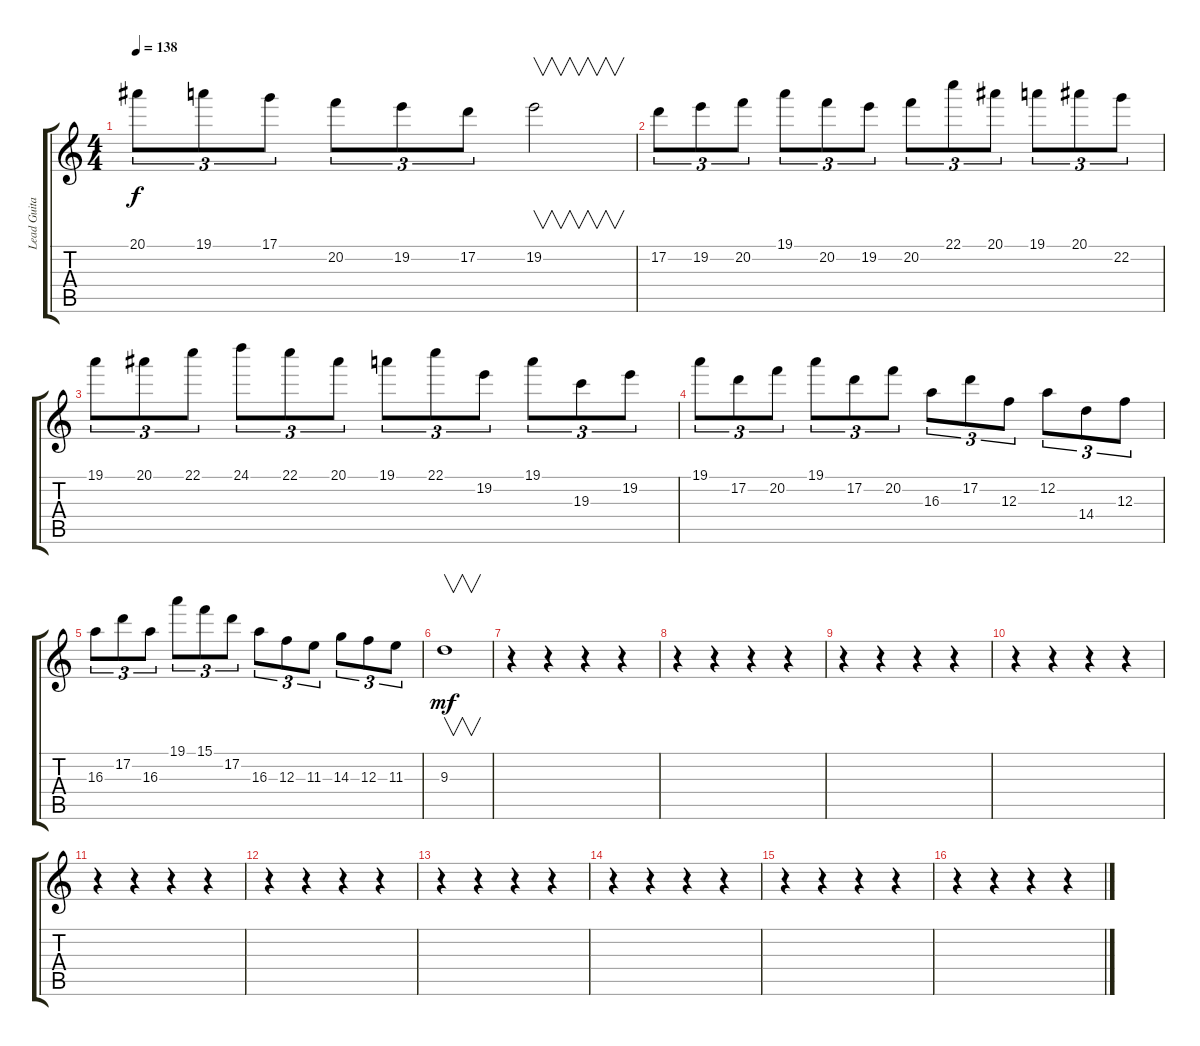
\track ("Lead Guitar" "Lead Guita") {instrument distortionguitar}
\staff {score tabs}
\tuning (D4 A3 F3 C3 G2 D2) {hide}
\ts (4 4)
\tempo 138
\clef g2
\ks c
20.1.8{tu (3 2) dy f} 19.1.8{tu (3 2)} 17.1.8{tu (3 2)} 20.2.8{tu (3 2)} 19.2.8{tu (3 2)} 17.2.8{tu (3 2)} 19.2.2{v} |
17.2.8{tu (3 2)} 19.2.8{tu (3 2)} 20.2.8{tu (3 2)} 19.1.8{tu (3 2)} 20.2.8{tu (3 2)} 19.2.8{tu (3 2)} 20.2.8{tu (3 2)} 22.1.8{tu (3 2)} 20.1.8{tu (3 2)} 19.1.8{tu (3 2)} 20.1.8{tu (3 2)} 22.2.8{tu (3 2)} |
19.1.8{tu (3 2)} 20.1.8{tu (3 2)} 22.1.8{tu (3 2)} 24.1.8{tu (3 2)} 22.1.8{tu (3 2)} 20.1.8{tu (3 2)} 19.1.8{tu (3 2)} 22.1.8{tu (3 2)} 19.2.8{tu (3 2)} 19.1.8{tu (3 2)} 19.3.8{tu (3 2)} 19.2.8{tu (3 2)} |
19.1.8{tu (3 2)} 17.2.8{tu (3 2)} 20.2.8{tu (3 2)} 19.1.8{tu (3 2)} 17.2.8{tu (3 2)} 20.2.8{tu (3 2)} 16.3.8{tu (3 2)} 17.2.8{tu (3 2)} 12.3.8{tu (3 2)} 12.2.8{tu (3 2)} 14.4.8{tu (3 2)} 12.3.8{tu (3 2)} |
16.3.8{tu (3 2)} 17.2.8{tu (3 2)} 16.3.8{tu (3 2)} 19.1.8{tu (3 2)} 15.1.8{tu (3 2)} 17.2.8{tu (3 2)} 16.3.8{tu (3 2)} 12.3.8{tu (3 2)} 11.3.8{tu (3 2)} 14.3.8{tu (3 2)} 12.3.8{tu (3 2)} 11.3.8{tu (3 2)} |
9.3.1{v dy mf} |
r.4 r.4 r.4 r.4 |
r.4 r.4 r.4 r.4 |
r.4 r.4 r.4 r.4 |
r.4 r.4 r.4 r.4 |
r.4 r.4 r.4 r.4 |
r.4 r.4 r.4 r.4 |
r.4 r.4 r.4 r.4 |
r.4 r.4 r.4 r.4 |
r.4 r.4 r.4 r.4 |
r.4 r.4 r.4 r.4
